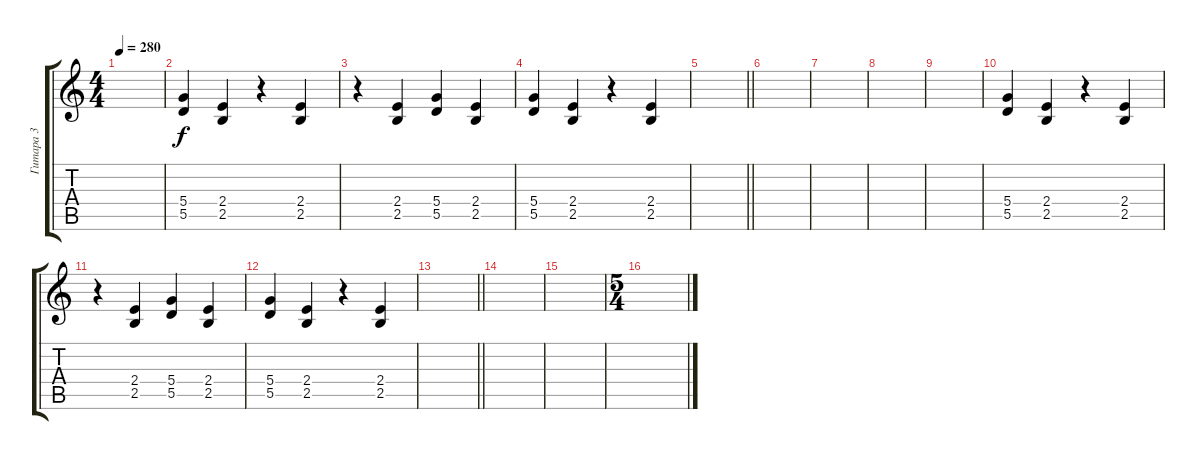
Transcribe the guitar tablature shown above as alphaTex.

\track ("Гитара 3" "Гитара 3") {instrument guitarharmonics}
\staff {score tabs}
\tuning (E4 B3 G3 D3 A2 E2) {hide}
\ts (4 4)
\tempo 280
\clef g2
\ks c
|
(5.4 5.5).4 (2.4 2.5).4 r.4 (2.4 2.5).4 |
r.4 (2.4 2.5).4 (5.4 5.5).4 (2.4 2.5).4 |
(5.4 5.5).4 (2.4 2.5).4 r.4 (2.4 2.5).4 |
\barLineRight lightlight
|
|
|
|
|
(5.4 5.5).4 (2.4 2.5).4 r.4 (2.4 2.5).4 |
r.4 (2.4 2.5).4 (5.4 5.5).4 (2.4 2.5).4 |
(5.4 5.5).4 (2.4 2.5).4 r.4 (2.4 2.5).4 |
\barLineRight lightlight
|
|
|
\ts (5 4)
